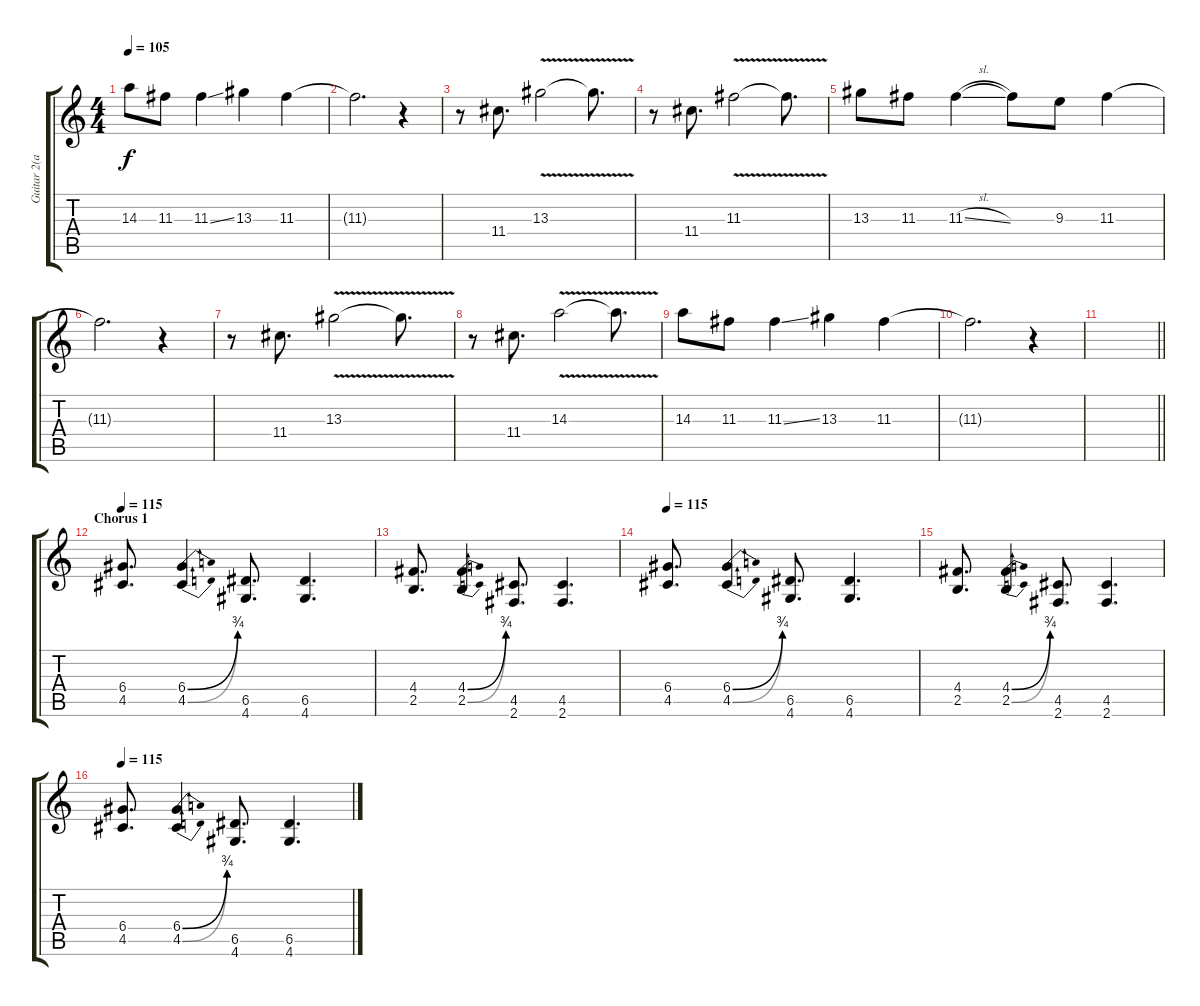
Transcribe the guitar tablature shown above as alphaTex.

\track ("Guitar 2(acous/distortion)" "Guitar 2(a") {instrument acousticguitarsteel}
\staff {score tabs}
\tuning (E4 B3 G3 D3 A2 E2) {hide}
\ts (4 4)
\tempo 105
\clef g2
\ks c
14.3.8{dy f} 11.3.8 11.3{ss}.4 13.3.4 11.3.4 |
11.3{t}.2{d} r.4 |
r.8 11.4.8{d} 13.3{v}.2 13.3{t}.8{d} |
r.8 11.4.8{d} 11.3{v}.2 11.3{t}.8{d} |
13.3.8 11.3.8 11.3{sl}.4 11.3{t}.8 9.3.8 11.3.4 |
11.3{t}.2{d} r.4 |
r.8 11.4.8{d} 13.3{v}.2 13.3{t}.8{d} |
r.8 11.4.8{d} 14.3{v}.2 14.3{t}.8{d} |
14.3.8 11.3.8 11.3{ss}.4 13.3.4 11.3.4 |
11.3{t}.2{d} r.4 |
\barLineRight lightlight
|
\section ("" "Chorus 1")
\tempo 115
(6.4 4.5).8{d} (6.4{be (bend 0 0 60 3)} 4.5{be (bend 0 0 60 3)}).4 (6.5 4.6).8{d} (6.5 4.6).4{d} |
(4.4 2.5).8{d} (4.4{be (bend 0 0 60 3)} 2.5{be (bend 0 0 60 3)}).4 (4.5 2.6).8{d} (4.5 2.6).4{d} |
\tempo 115
(6.4 4.5).8{d} (6.4{be (bend 0 0 60 3)} 4.5{be (bend 0 0 60 3)}).4 (6.5 4.6).8{d} (6.5 4.6).4{d} |
(4.4 2.5).8{d} (4.4{be (bend 0 0 60 3)} 2.5{be (bend 0 0 60 3)}).4 (4.5 2.6).8{d} (4.5 2.6).4{d} |
\tempo 115
(6.4 4.5).8{d} (6.4{be (bend 0 0 60 3)} 4.5{be (bend 0 0 60 3)}).4 (6.5 4.6).8{d} (6.5 4.6).4{d}
